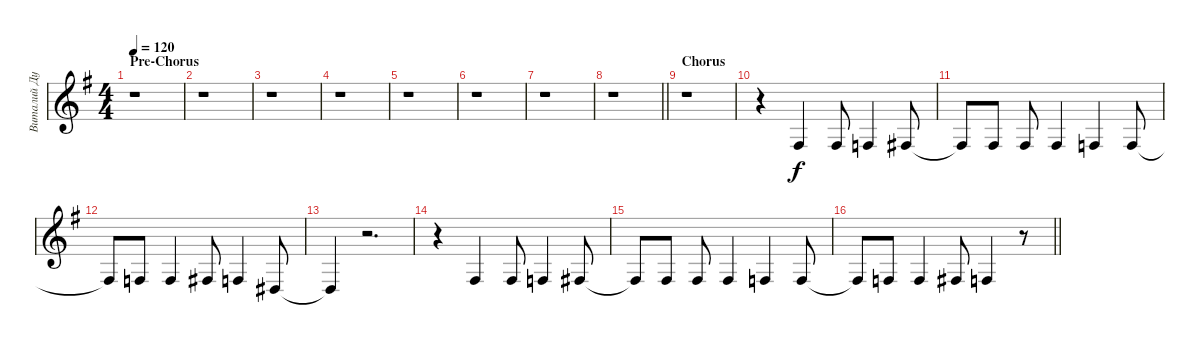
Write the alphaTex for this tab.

\track ("Виталий Дубинин (Бэк-Вокал" "Виталий Ду") {instrument baritonesax}
\staff {score}
\tuning (E4 B3 G3 D3 A2 E2 B1) {hide}
\ts (4 4)
\section ("" "Pre-Chorus")
\tempo 120
\clef g2
\ks g
r.1{dy f} |
r.1 |
r.1 |
r.1 |
r.1 |
r.1 |
r.1 |
\barLineRight lightlight
r.1 |
\section ("" "Chorus")
r.1 |
r.4 4.4.4 4.4.8 3.4.4 4.4.8 |
4.4{t}.8 4.4.8 4.4.8 4.4.4 3.4.4 3.4.8 |
3.4{t}.8 3.4.8 3.4.4 4.4.8 3.4.4 1.4.8 |
1.4{t}.4 r.2{d} |
r.4 4.4.4 4.4.8 3.4.4 4.4.8 |
4.4{t}.8 4.4.8 4.4.8 4.4.4 3.4.4 3.4.8 |
\barLineRight lightlight
3.4{t}.8 3.4.8 3.4.4 4.4.8 3.4.4 r.8
